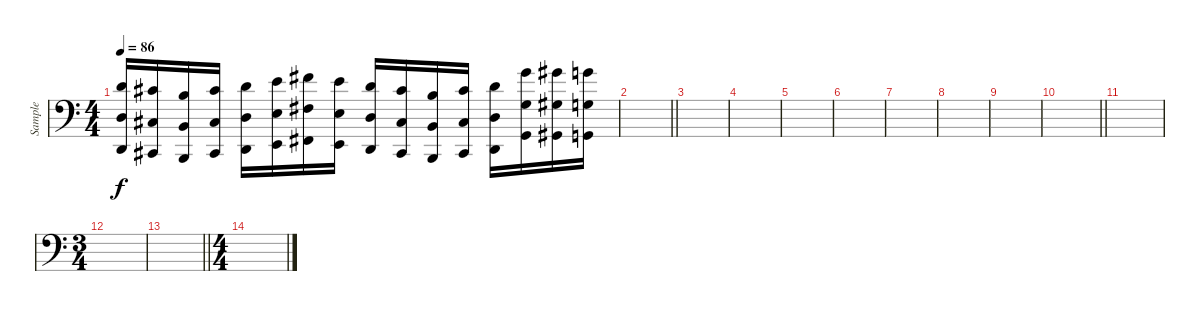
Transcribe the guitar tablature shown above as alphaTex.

\track ("Sample" "Sample") {instrument stringensemble2}
\staff {score}
\tuning (Eb4 B3 Gb3 B2 Gb2 B1 Gb1) {hide}
\ts (4 4)
\tempo 86
\clef f4
\ks c
(8.3 8.5 8.7).16{dy f} (7.3 7.5 7.7).16 (5.3 5.5 5.7).16 (7.3 7.5 7.7).16 (8.3 8.5 8.7).16 (5.2 5.4 5.6).16 (7.2 7.4 7.6).16 (5.2 5.4 5.6).16 (8.3 8.5 8.7).16 (7.3 7.5 7.7).16 (5.3 5.5 5.7).16 (7.3 7.5 7.7).16 (8.3 8.5 8.7).16 (8.2 8.4 8.6).16 (9.2 9.4 9.6).16 (8.2 8.4 8.6).16 |
\barLineRight lightlight
|
|
|
|
|
|
|
|
\barLineRight lightlight
|
|
\ts (3 4)
|
\barLineRight lightlight
|
\ts (4 4)
